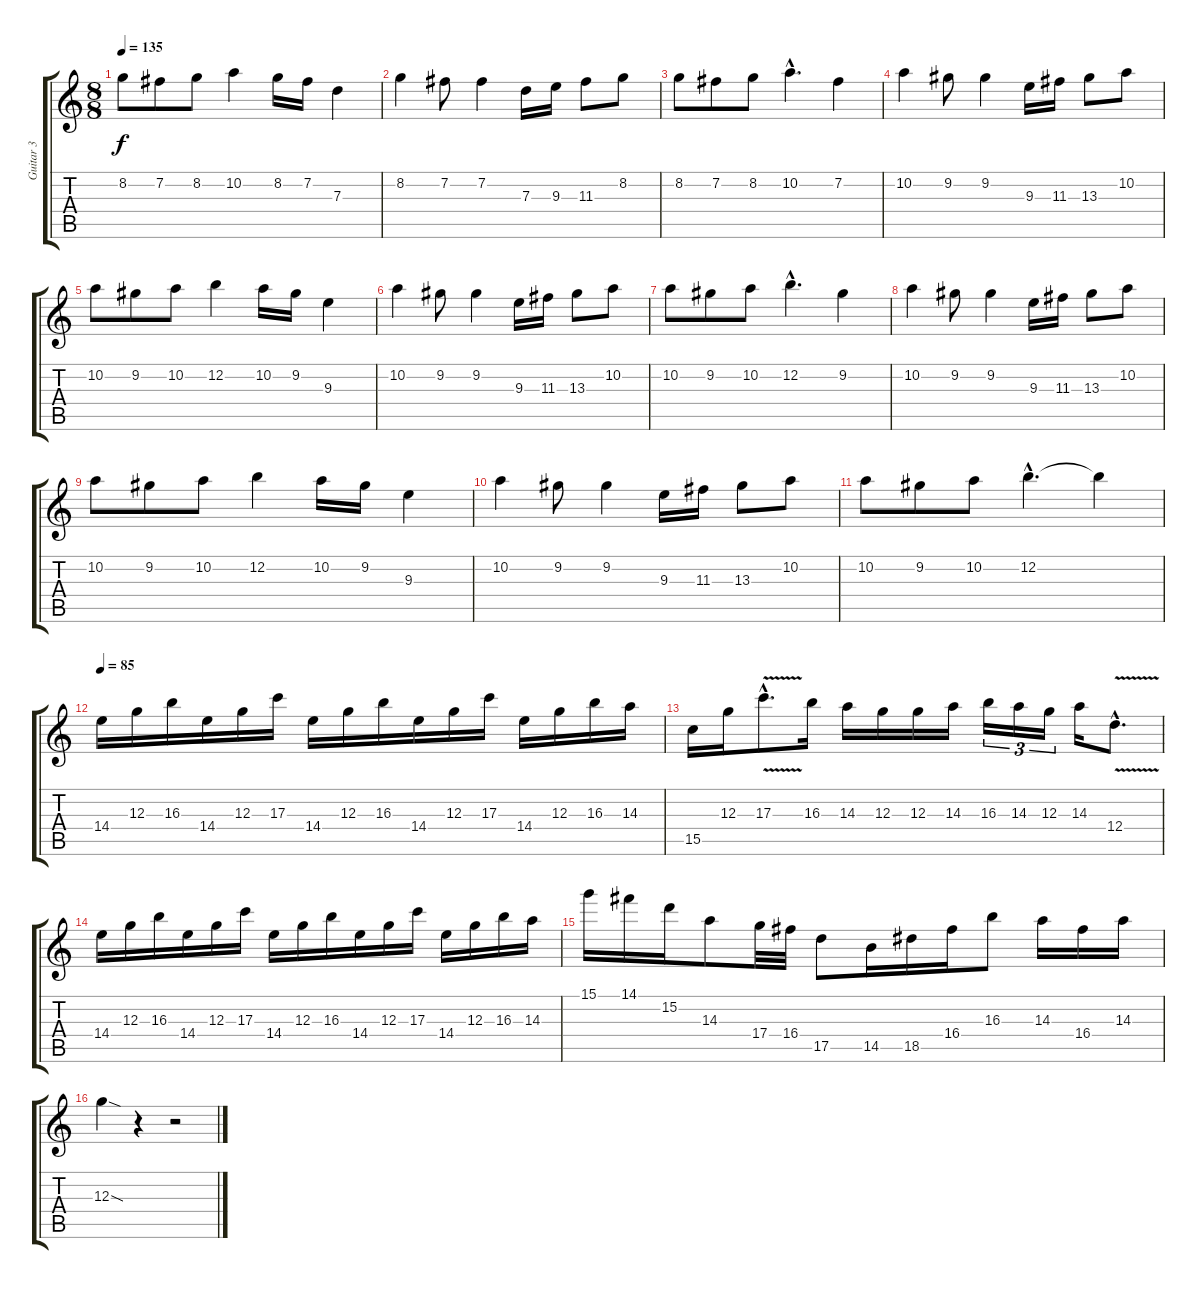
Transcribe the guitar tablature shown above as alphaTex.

\track ("Guitar 3" "Guitar 3") {instrument distortionguitar}
\staff {score tabs}
\tuning (E4 B3 G3 D3 A2 E2) {hide}
\ts (8 8)
\tempo 135
\clef g2
\ks c
8.2.8{dy f} 7.2.8 8.2.8 10.2.4 8.2.16 7.2.16 7.3.4 |
8.2.4 7.2.8 7.2.4 7.3.16 9.3.16 11.3.8 8.2.8 |
8.2.8 7.2.8 8.2.8 10.2{hac}.4{d} 7.2.4 |
10.2.4 9.2.8 9.2.4 9.3.16 11.3.16 13.3.8 10.2.8 |
10.2.8 9.2.8 10.2.8 12.2.4 10.2.16 9.2.16 9.3.4 |
10.2.4 9.2.8 9.2.4 9.3.16 11.3.16 13.3.8 10.2.8 |
10.2.8 9.2.8 10.2.8 12.2{hac}.4{d} 9.2.4 |
10.2.4 9.2.8 9.2.4 9.3.16 11.3.16 13.3.8 10.2.8 |
10.2.8 9.2.8 10.2.8 12.2.4 10.2.16 9.2.16 9.3.4 |
10.2.4 9.2.8 9.2.4 9.3.16 11.3.16 13.3.8 10.2.8 |
10.2.8 9.2.8 10.2.8 12.2{hac}.4{d} 12.2{t}.4 |
\tempo 85
14.4.16 12.3.16 16.3.16 14.4.16 12.3.16 17.3.16 14.4.16 12.3.16 16.3.16 14.4.16 12.3.16 17.3.16 14.4.16 12.3.16 16.3.16 14.3.16 |
15.5.16 12.3.16 17.3{v hac}.8{d} 16.3.16 14.3.16 12.3.16 12.3.16 14.3.16 16.3.16{tu (3 2)} 14.3.16{tu (3 2)} 12.3.16{tu (3 2)} 14.3.16 12.4{v hac}.8{d} |
14.4.16 12.3.16 16.3.16 14.4.16 12.3.16 17.3.16 14.4.16 12.3.16 16.3.16 14.4.16 12.3.16 17.3.16 14.4.16 12.3.16 16.3.16 14.3.16 |
15.1.16 14.1.16 15.2.16 14.3.8 17.4.32 16.4.32 17.5.8 14.5.16 18.5.16 16.4.16 16.3.8 14.3.16 16.4.16 14.3.16 |
12.3{sod}.4 r.4 r.2
